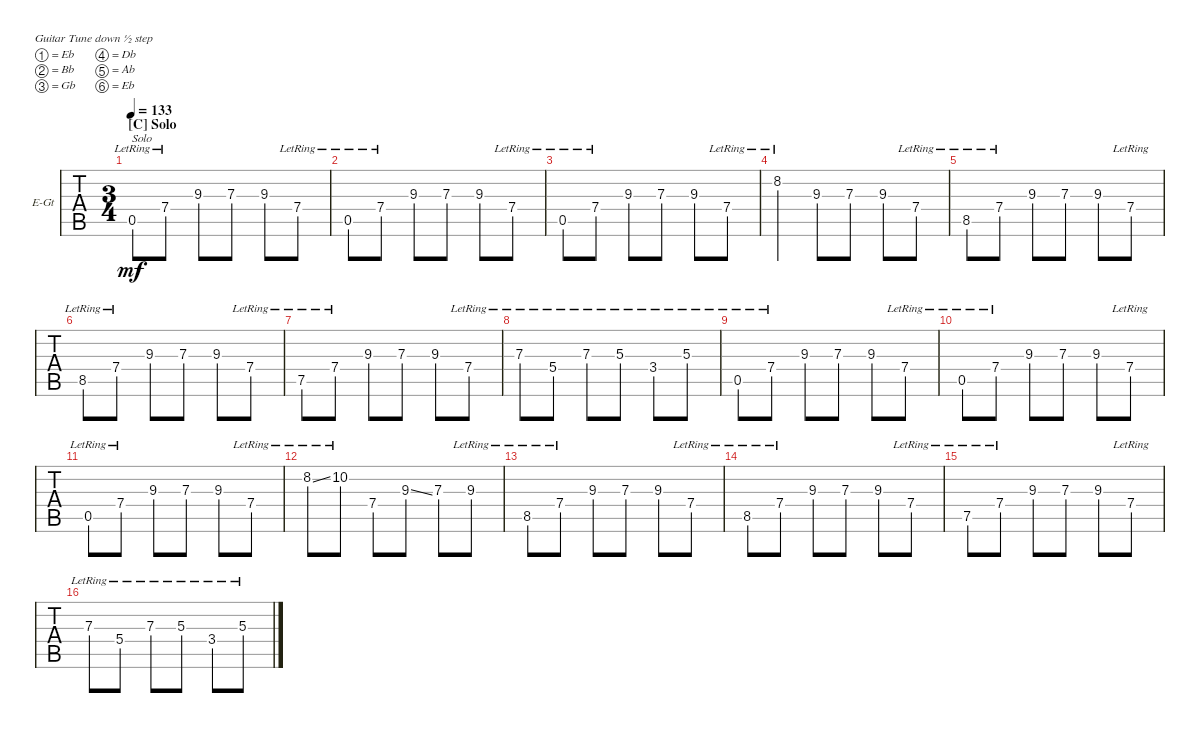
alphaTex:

\bracketExtendMode groupsimilarinstruments
\firstSystemTrackNameOrientation horizontal
\otherSystemsTrackNameOrientation horizontal
\track ("Clean Guitar" "E-Gt") {instrument electricguitarjazz}
\staff {tabs}
\tuning (Eb4 Bb3 Gb3 Db3 Ab2 Eb2)
\ts (3 4)
\section ("C" "Solo")
\tempo 133
\clef g2
\ks c
0.5{lr}.8{txt "Solo" dy mf} 7.4{lr}.8 9.3.8 7.3.8 9.3.8 7.4{lr}.8 |
0.5{lr}.8 7.4{lr}.8 9.3.8 7.3.8 9.3.8 7.4{lr}.8 |
0.5{lr}.8 7.4{lr}.8 9.3.8 7.3.8 9.3.8 7.4{lr}.8 |
8.2{lr}.4 9.3.8 7.3.8 9.3.8 7.4{lr}.8 |
8.5{lr}.8 7.4{lr}.8 9.3.8 7.3.8 9.3.8 7.4{lr}.8 |
8.5{lr}.8 7.4{lr}.8 9.3.8 7.3.8 9.3.8 7.4{lr}.8 |
7.5{lr}.8 7.4{lr}.8 9.3.8 7.3.8 9.3.8 7.4{lr}.8 |
7.3{lr}.8 5.4{lr}.8 7.3{lr}.8 5.3{lr}.8 3.4{lr}.8 5.3{lr}.8 |
0.5{lr}.8 7.4{lr}.8 9.3.8 7.3.8 9.3.8 7.4{lr}.8 |
0.5{lr}.8 7.4{lr}.8 9.3.8 7.3.8 9.3.8 7.4{lr}.8 |
0.5{lr}.8 7.4{lr}.8 9.3.8 7.3.8 9.3.8 7.4{lr}.8 |
8.2{ss lr}.8 10.2{lr}.8 7.4.8 9.3{ss}.8 7.3.8 9.3{lr}.8 |
8.5{lr}.8 7.4{lr}.8 9.3.8 7.3.8 9.3.8 7.4{lr}.8 |
8.5{lr}.8 7.4{lr}.8 9.3.8 7.3.8 9.3.8 7.4{lr}.8 |
7.5{lr}.8 7.4{lr}.8 9.3.8 7.3.8 9.3.8 7.4{lr}.8 |
7.3{lr}.8 5.4{lr}.8 7.3{lr}.8 5.3{lr}.8 3.4{lr}.8 5.3{lr}.8
